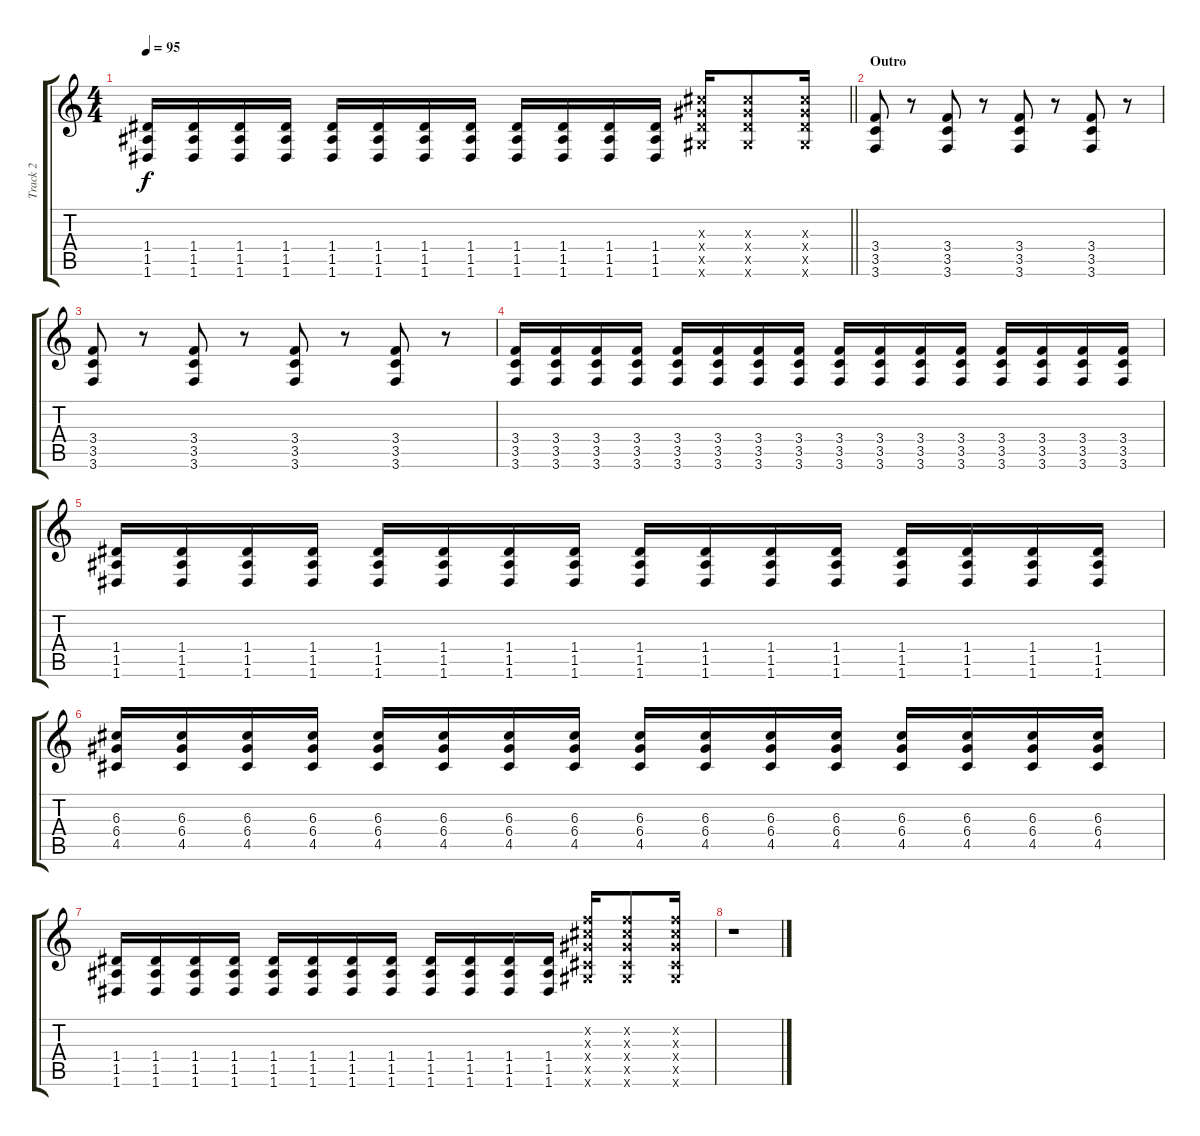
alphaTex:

\track ("Track 2" "Track 2") {instrument overdrivenguitar}
\staff {score tabs}
\tuning (E4 B3 G3 D3 A2 D2) {hide}
\ts (4 4)
\tempo 95
\clef g2
\barLineRight lightlight
\ks c
(1.4 1.5 1.6).16{dy f} (1.4 1.5 1.6).16 (1.4 1.5 1.6).16 (1.4 1.5 1.6).16 (1.4 1.5 1.6).16 (1.4 1.5 1.6).16 (1.4 1.5 1.6).16 (1.4 1.5 1.6).16 (1.4 1.5 1.6).16 (1.4 1.5 1.6).16 (1.4 1.5 1.6).16 (1.4 1.5 1.6).16 (6.3{x} 6.4{x} 6.5{x} 6.6{x}).16 (6.3{x} 6.4{x} 6.5{x} 6.6{x}).8 (6.3{x} 6.4{x} 6.5{x} 6.6{x}).16 |
\section ("" "Outro")
(3.4 3.5 3.6).8 r.8 (3.4 3.5 3.6).8 r.8 (3.4 3.5 3.6).8 r.8 (3.4 3.5 3.6).8 r.8 |
(3.4 3.5 3.6).8 r.8 (3.4 3.5 3.6).8 r.8 (3.4 3.5 3.6).8 r.8 (3.4 3.5 3.6).8 r.8 |
(3.4 3.5 3.6).16 (3.4 3.5 3.6).16 (3.4 3.5 3.6).16 (3.4 3.5 3.6).16 (3.4 3.5 3.6).16 (3.4 3.5 3.6).16 (3.4 3.5 3.6).16 (3.4 3.5 3.6).16 (3.4 3.5 3.6).16 (3.4 3.5 3.6).16 (3.4 3.5 3.6).16 (3.4 3.5 3.6).16 (3.4 3.5 3.6).16 (3.4 3.5 3.6).16 (3.4 3.5 3.6).16 (3.4 3.5 3.6).16 |
(1.4 1.5 1.6).16 (1.4 1.5 1.6).16 (1.4 1.5 1.6).16 (1.4 1.5 1.6).16 (1.4 1.5 1.6).16 (1.4 1.5 1.6).16 (1.4 1.5 1.6).16 (1.4 1.5 1.6).16 (1.4 1.5 1.6).16 (1.4 1.5 1.6).16 (1.4 1.5 1.6).16 (1.4 1.5 1.6).16 (1.4 1.5 1.6).16 (1.4 1.5 1.6).16 (1.4 1.5 1.6).16 (1.4 1.5 1.6).16 |
(6.3 6.4 4.5).16 (6.3 6.4 4.5).16 (6.3 6.4 4.5).16 (6.3 6.4 4.5).16 (6.3 6.4 4.5).16 (6.3 6.4 4.5).16 (6.3 6.4 4.5).16 (6.3 6.4 4.5).16 (6.3 6.4 4.5).16 (6.3 6.4 4.5).16 (6.3 6.4 4.5).16 (6.3 6.4 4.5).16 (6.3 6.4 4.5).16 (6.3 6.4 4.5).16 (6.3 6.4 4.5).16 (6.3 6.4 4.5).16 |
(1.4 1.5 1.6).16 (1.4 1.5 1.6).16 (1.4 1.5 1.6).16 (1.4 1.5 1.6).16 (1.4 1.5 1.6).16 (1.4 1.5 1.6).16 (1.4 1.5 1.6).16 (1.4 1.5 1.6).16 (1.4 1.5 1.6).16 (1.4 1.5 1.6).16 (1.4 1.5 1.6).16 (1.4 1.5 1.6).16 (6.2{x} 6.3{x} 6.4{x} 4.5{x} 6.6{x}).16 (6.2{x} 6.3{x} 6.4{x} 4.5{x} 6.6{x}).8 (6.2{x} 6.3{x} 6.4{x} 4.5{x} 6.6{x}).16 |
r.1
